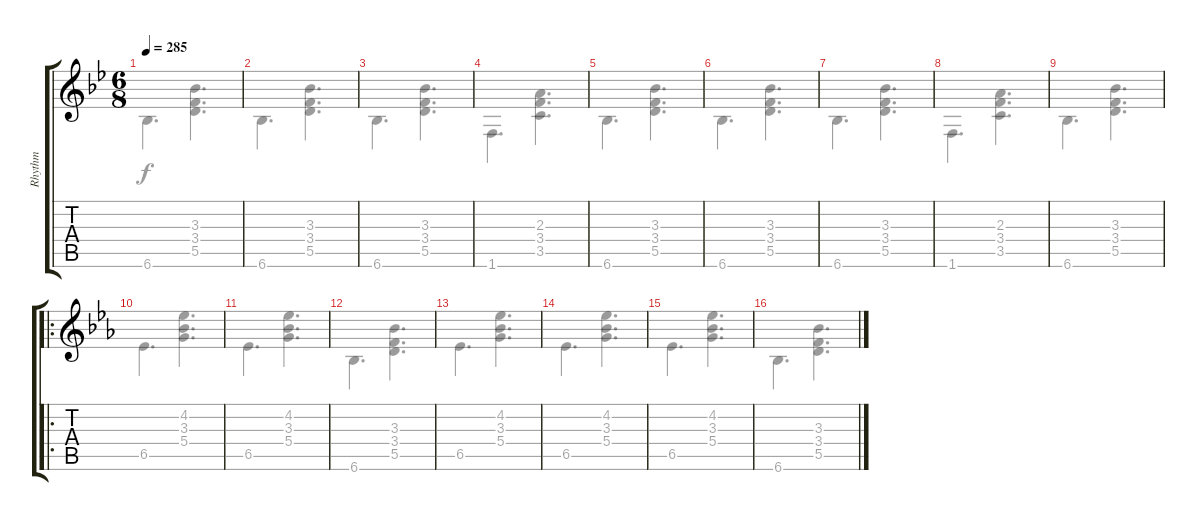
\track ("Rhythm" "Rhythm") {instrument acousticguitarnylon}
\staff {score tabs}
\tuning (E4 B3 G3 D3 A2 E2) {hide}
\voice
\ts (6 8)
\tempo 285
\clef g2
\ks gminor
|
|
|
|
|
|
|
|
|
\ro
\ks eb
|
|
|
|
|
|
\voice
\clef g2
\ks gminor
6.6.4{d dy f} (3.3 3.4 5.5).4{d} |
6.6.4{d} (3.3 3.4 5.5).4{d} |
6.6.4{d} (3.3 3.4 5.5).4{d} |
1.6.4{d} (2.3 3.4 3.5).4{d} |
6.6.4{d} (3.3 3.4 5.5).4{d} |
6.6.4{d} (3.3 3.4 5.5).4{d} |
6.6.4{d} (3.3 3.4 5.5).4{d} |
1.6.4{d} (2.3 3.4 3.5).4{d} |
6.6.4{d} (3.3 3.4 5.5).4{d} |
\ks eb
6.5.4{d} (4.2 3.3 5.4).4{d} |
6.5.4{d} (4.2 3.3 5.4).4{d} |
6.6.4{d} (3.3 3.4 5.5).4{d} |
6.5.4{d} (4.2 3.3 5.4).4{d} |
6.5.4{d} (4.2 3.3 5.4).4{d} |
6.5.4{d} (4.2 3.3 5.4).4{d} |
6.6.4{d} (3.3 3.4 5.5).4{d}
